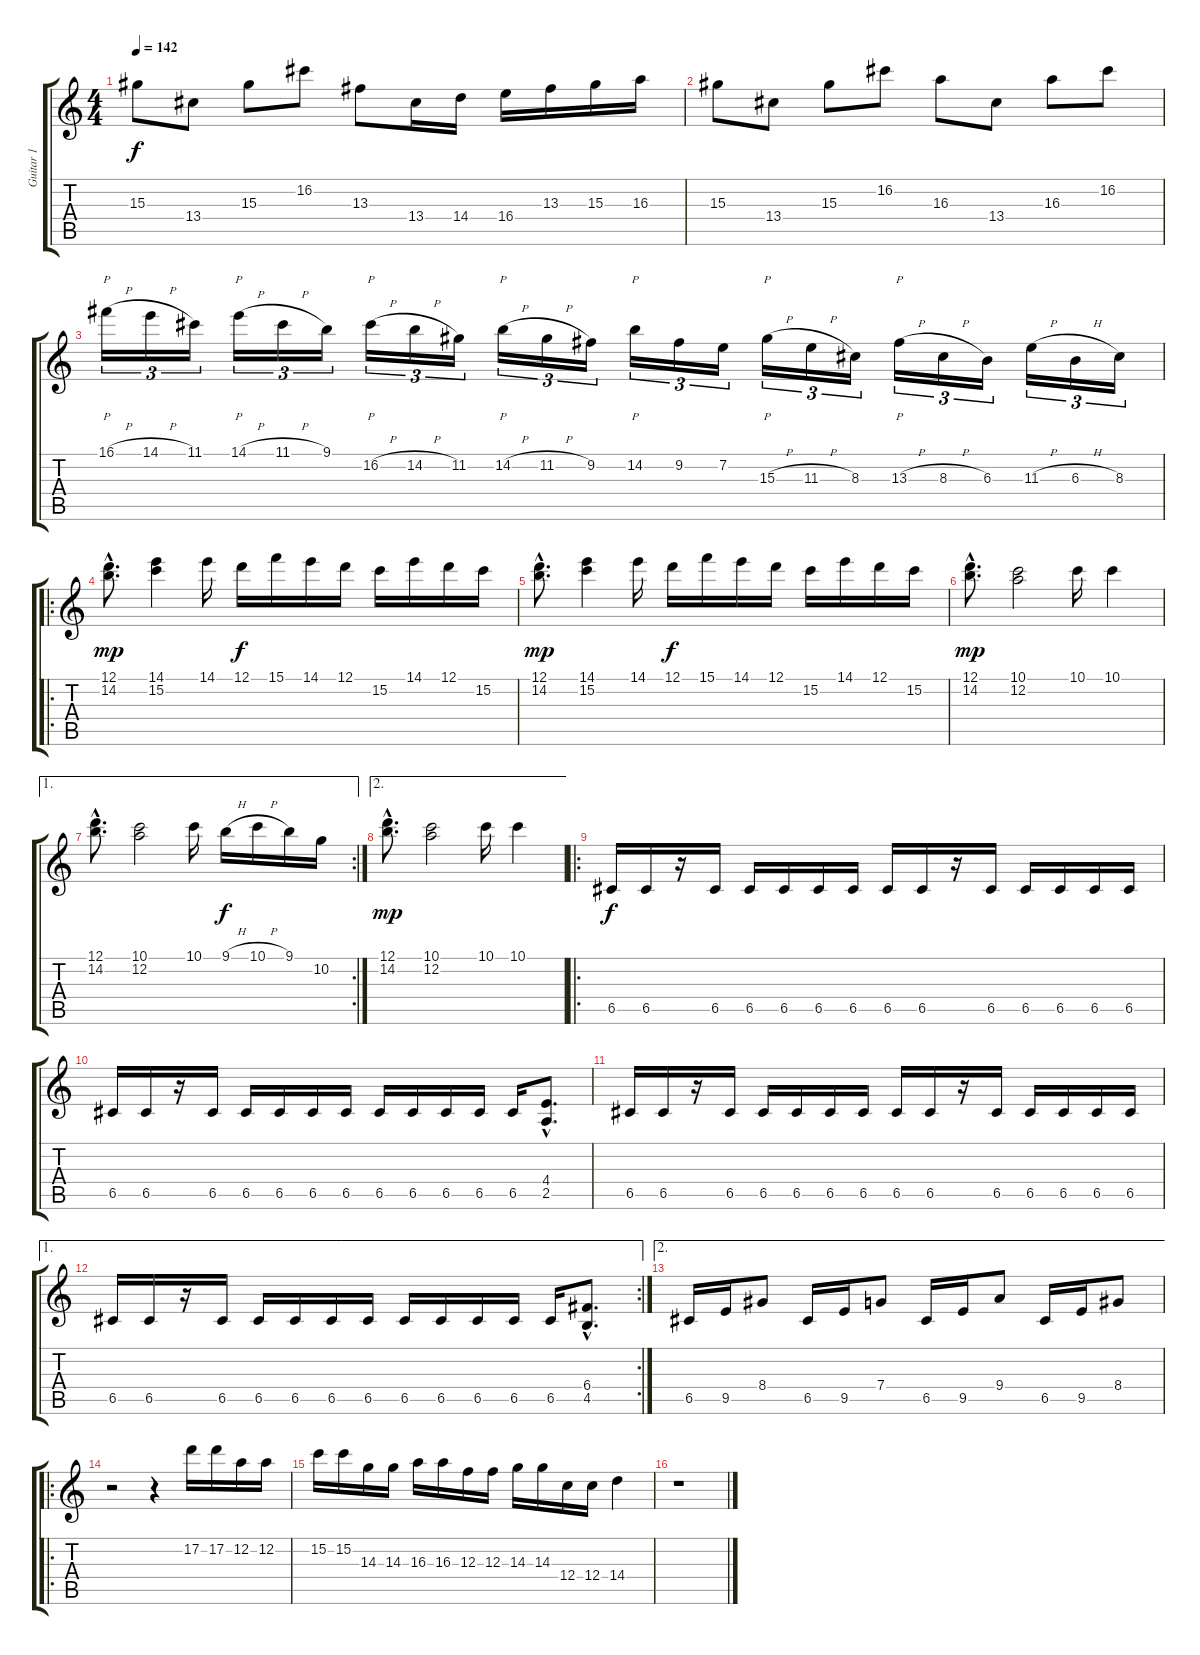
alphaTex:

\track ("Guitar 1" "Guitar 1") {instrument overdrivenguitar}
\staff {score tabs}
\tuning (D4 A3 F3 C3 G2 D2) {hide}
\ts (4 4)
\tempo 142
\clef g2
\ks c
15.3.8{dy f} 13.4.8 15.3.8 16.2.8 13.3.8 13.4.16 14.4.16 16.4.16 13.3.16 15.3.16 16.3.16 |
15.3.8 13.4.8 15.3.8 16.2.8 16.3.8 13.4.8 16.3.8 16.2.8 |
16.1{h}.16{p tu (3 2)} 14.1{h}.16{tu (3 2)} 11.1.16{tu (3 2)} 14.1{h}.16{p tu (3 2)} 11.1{h}.16{tu (3 2)} 9.1.16{tu (3 2)} 16.2{h}.16{p tu (3 2)} 14.2{h}.16{tu (3 2)} 11.2.16{tu (3 2)} 14.2{h}.16{p tu (3 2)} 11.2{h}.16{tu (3 2)} 9.2.16{tu (3 2)} 14.2.16{p tu (3 2)} 9.2.16{tu (3 2)} 7.2.16{tu (3 2)} 15.3{h}.16{p tu (3 2)} 11.3{h}.16{tu (3 2)} 8.3.16{tu (3 2)} 13.3{h}.16{p tu (3 2)} 8.3{h}.16{tu (3 2)} 6.3.16{tu (3 2)} 11.3{h}.16{tu (3 2)} 6.3{h}.16{tu (3 2)} 8.3.16{tu (3 2)} |
\ro
(12.1{hac} 14.2{hac}).8{d dy mp} (14.1 15.2).4 14.1.16 12.1.16{dy f} 15.1.16 14.1.16 12.1.16 15.2.16 14.1.16 12.1.16 15.2.16 |
(12.1{hac} 14.2{hac}).8{d dy mp} (14.1 15.2).4 14.1.16 12.1.16{dy f} 15.1.16 14.1.16 12.1.16 15.2.16 14.1.16 12.1.16 15.2.16 |
(12.1{hac} 14.2{hac}).8{d dy mp} (10.1 12.2).2 10.1.16 10.1.4 |
\ae 1
\rc 2
(12.1{hac} 14.2{hac}).8{d} (10.1 12.2).2 10.1.16 9.1{h}.16{dy f} 10.1{h}.16 9.1.16 10.2.16 |
\ae 2
(12.1{hac} 14.2{hac}).8{d dy mp} (10.1 12.2).2 10.1.16 10.1.4 |
\ro
6.5.16{dy f} 6.5.16 r.16 6.5.16 6.5.16 6.5.16 6.5.16 6.5.16 6.5.16 6.5.16 r.16 6.5.16 6.5.16 6.5.16 6.5.16 6.5.16 |
6.5.16 6.5.16 r.16 6.5.16 6.5.16 6.5.16 6.5.16 6.5.16 6.5.16 6.5.16 6.5.16 6.5.16 6.5.16 (4.4{hac} 2.5{hac}).8{d} |
6.5.16 6.5.16 r.16 6.5.16 6.5.16 6.5.16 6.5.16 6.5.16 6.5.16 6.5.16 r.16 6.5.16 6.5.16 6.5.16 6.5.16 6.5.16 |
\ae 1
\rc 2
6.5.16 6.5.16 r.16 6.5.16 6.5.16 6.5.16 6.5.16 6.5.16 6.5.16 6.5.16 6.5.16 6.5.16 6.5.16 (6.4{hac} 4.5{hac}).8{d} |
\ae 2
6.5.16 9.5.16 8.4.8 6.5.16 9.5.16 7.4.8 6.5.16 9.5.16 9.4.8 6.5.16 9.5.16 8.4.8 |
\ro
r.2 r.4 17.2.16 17.2.16 12.2.16 12.2.16 |
15.2.16 15.2.16 14.3.16 14.3.16 16.3.16 16.3.16 12.3.16 12.3.16 14.3.16 14.3.16 12.4.16 12.4.16 14.4.4 |
r.1
